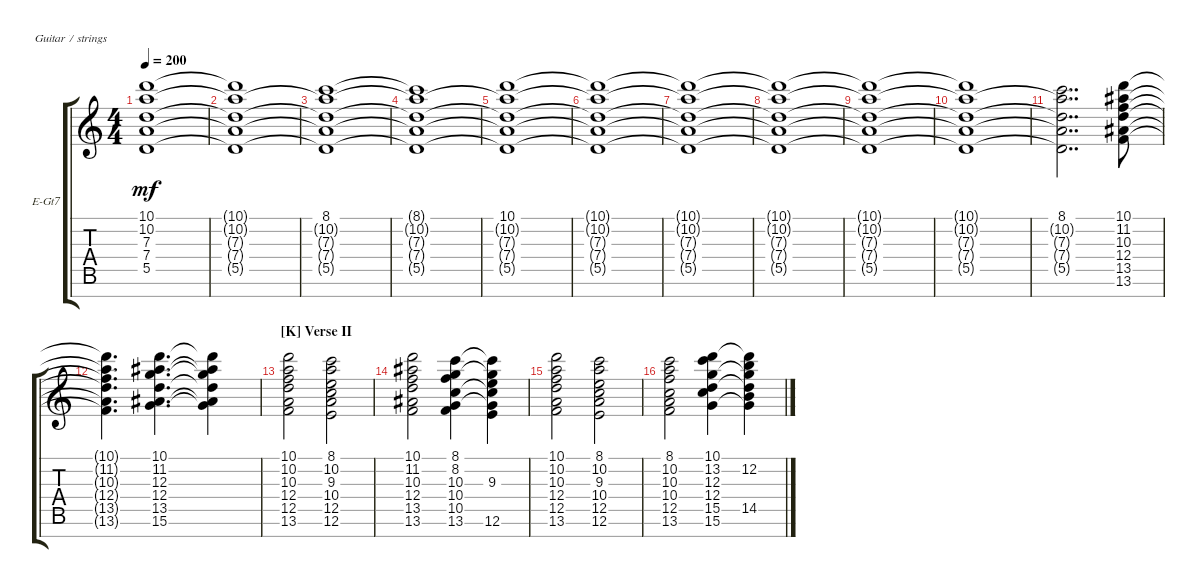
\defaultSystemsLayout 4
\bracketExtendMode groupsimilarinstruments
\firstSystemTrackNameOrientation horizontal
\otherSystemsTrackNameOrientation horizontal
\track ("Synth/chords" "E-Gt7") {instrument stringensemble1}
\staff {score tabs}
\tuning (E4 B3 G3 D3 A2 E2 B1)
\displaytranspose 12
\ts (4 4)
\tempo 200
\clef g2
\ks c
(5.5{t} 7.4{t} 7.3{t} 10.2{t} 10.1{t}).1{dy mf} |
(5.5{t} 7.4{t} 7.3{t} 10.2{t} 10.1{t}).1 |
(5.5{t} 7.4{t} 7.3{t} 10.2{t} 8.1).1 |
(5.5{t} 7.4{t} 7.3{t} 10.2{t} 8.1{t}).1 |
(5.5{t} 7.4{t} 7.3{t} 10.2{t} 10.1).1 |
(5.5{t} 7.4{t} 7.3{t} 10.2{t} 10.1{t}).1 |
(5.5{t} 7.4{t} 7.3{t} 10.2{t} 10.1{t}).1 |
(5.5{t} 7.4{t} 7.3{t} 10.2{t} 10.1{t}).1 |
(5.5{t} 7.4{t} 7.3{t} 10.2{t} 10.1{t}).1 |
(5.5{t} 7.4{t} 7.3{t} 10.2{t} 10.1{t}).1 |
(5.5{t} 7.4{t} 7.3{t} 10.2{t} 8.1).2{dd} (10.1 11.2 10.3 12.4 13.5 13.6).8 |
(13.5{t} 12.4{t} 10.3{t} 11.2{t} 10.1{t} 13.6{t}).4{d} (10.1 11.2 12.3 12.4 13.5 15.6).4{d} (13.5{t} 12.4{t} 12.3{t} 11.2{t} 10.1{t} 15.6{t}).4 |
\section ("K" "Verse II")
(10.1 10.2 10.3 12.4 12.5 13.6).2 (8.1 10.2 9.3 10.4 12.5 12.6).2 |
(10.1 11.2 10.3 12.4 13.5 13.6).2 (8.1 8.2 10.3 10.4 10.5 13.6).4 (9.3 12.6 10.5{t} 10.4{t} 8.2{t} 8.1{t}).4 |
(10.1 10.2 10.3 12.4 12.5 13.6).2 (8.1 10.2 9.3 10.4 12.5 12.6).2 |
(8.1 10.2 10.3 10.4 12.5 13.6).2 (10.1 13.2 12.3 12.4 15.5 15.6).4 (12.2 14.5 10.1{t} 12.3{t} 12.4{t} 15.6{t}).4
